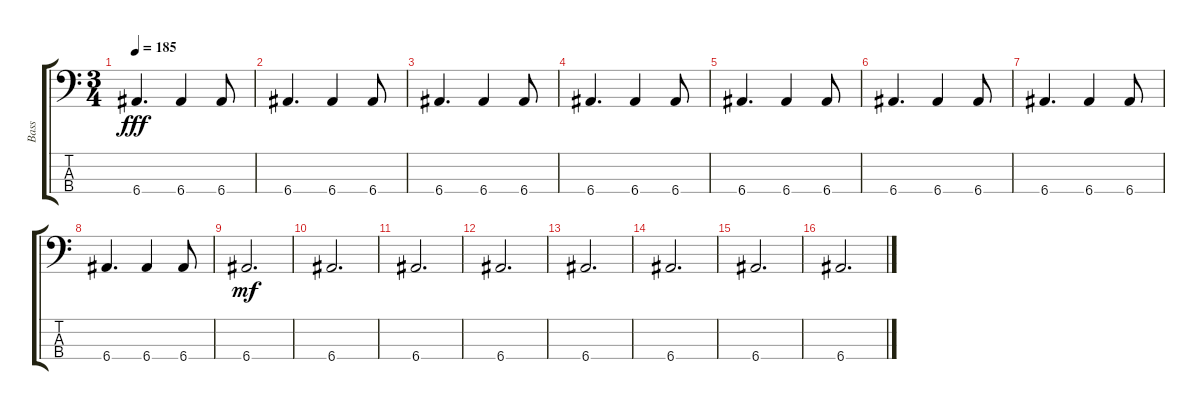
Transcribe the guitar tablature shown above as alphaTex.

\track ("Bass" "Bass") {instrument electricbassfinger}
\staff {score tabs}
\tuning (G2 D2 A1 E1) {hide}
\ts (3 4)
\tempo 185
\clef f4
\ks c
6.4.4{d dy fff} 6.4.4 6.4.8 |
6.4.4{d} 6.4.4 6.4.8 |
6.4.4{d} 6.4.4 6.4.8 |
6.4.4{d} 6.4.4 6.4.8 |
6.4.4{d} 6.4.4 6.4.8 |
6.4.4{d} 6.4.4 6.4.8 |
6.4.4{d} 6.4.4 6.4.8 |
6.4.4{d} 6.4.4 6.4.8 |
6.4.2{d dy mf} |
6.4.2{d} |
6.4.2{d} |
6.4.2{d} |
6.4.2{d} |
6.4.2{d} |
6.4.2{d} |
6.4.2{d}
